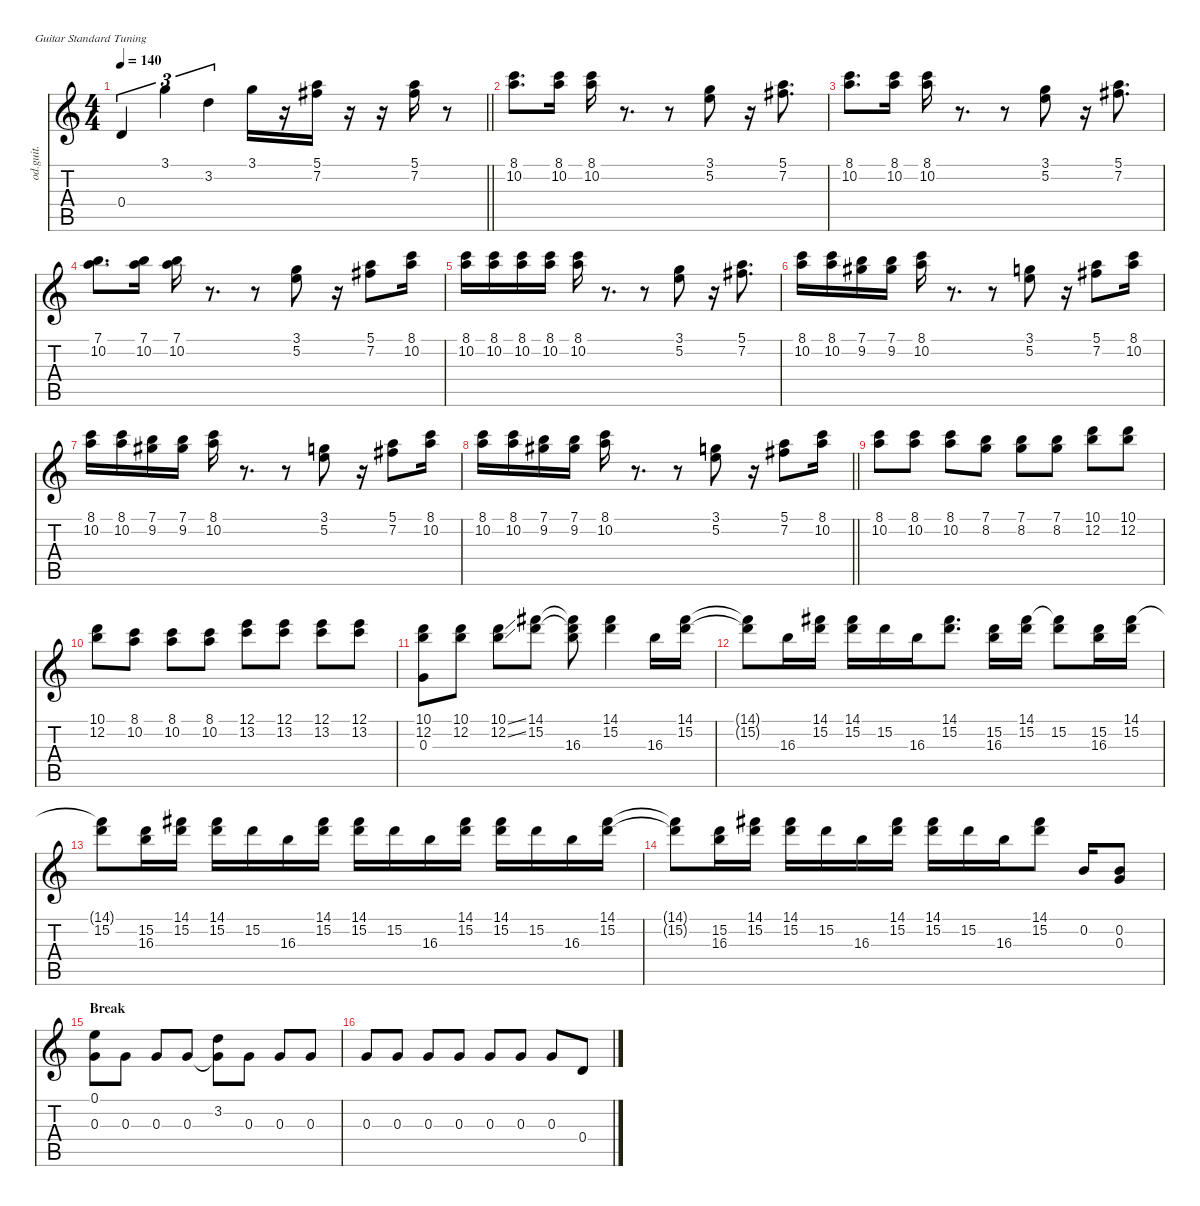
\defaultSystemsLayout 4
\hideDynamics
\bracketExtendMode nobrackets
\otherSystemsTrackNameOrientation horizontal
\track ("Guitar IV (12-string)" "od.guit.") {defaultSystemsLayout 4 instrument overdrivenguitar}
\staff {score tabs}
\tuning (E4 B3 G3 D3 A2 E2)
\ts (4 4)
\tempo 140
\clef g2
\barLineRight lightlight
\ks c
0.4.4{tu (3 2) dy f beam Up} 3.1.4{tu (3 2) beam Down} 3.2.4{tu (3 2) beam Down} 3.1.16{beam Down} r.16{beam Down} (5.1 7.2{acc #}).16{beam Down} r.16{beam Down} r.16{beam Down} (5.1 7.2{acc #}).16{beam Down} r.8{beam Down} |
(8.1 10.2).8{d beam Down} (8.1 10.2).16{beam Down} (8.1 10.2).16{beam Down} r.8{d beam Down} r.8{beam Down} (3.1 5.2).8{beam Down} r.16{beam Down} (5.1 7.2{acc #}).8{d beam Down} |
(8.1 10.2).8{d beam Down} (8.1 10.2).16{beam Down} (8.1 10.2).16{beam Down} r.8{d beam Down} r.8{beam Down} (3.1 5.2).8{beam Down} r.16{beam Down} (5.1 7.2{acc #}).8{d beam Down} |
(7.1 10.2).8{d beam Down} (7.1 10.2).16{beam Down} (7.1 10.2).16{beam Down} r.8{d beam Down} r.8{beam Down} (3.1 5.2).8{beam Down} r.16{beam Down} (5.1 7.2{acc #}).8{beam Down} (8.1 10.2).16{beam Down} |
(8.1 10.2).16{beam Down} (8.1 10.2).16{beam Down} (8.1 10.2).16{beam Down} (8.1 10.2).16{beam Down} (8.1 10.2).16{beam Down} r.8{d beam Down} r.8{beam Down} (3.1 5.2).8{beam Down} r.16{beam Down} (5.1 7.2{acc #}).8{d beam Down} |
(8.1 10.2).16{beam Down} (8.1 10.2).16{beam Down} (7.1 9.2{acc #}).16{beam Down} (7.1 9.2{acc #}).16{beam Down} (8.1 10.2).16{beam Down} r.8{d beam Down} r.8{beam Down} (3.1 5.2).8{beam Down} r.16{beam Down} (5.1 7.2{acc #}).8{beam Down} (8.1 10.2).16{beam Down} |
(8.1 10.2).16{beam Down} (8.1 10.2).16{beam Down} (7.1 9.2{acc #}).16{beam Down} (7.1 9.2{acc #}).16{beam Down} (8.1 10.2).16{beam Down} r.8{d beam Down} r.8{beam Down} (3.1 5.2).8{beam Down} r.16{beam Down} (5.1 7.2{acc #}).8{beam Down} (8.1 10.2).16{beam Down} |
\barLineRight lightlight
(8.1 10.2).16{beam Down} (8.1 10.2).16{beam Down} (7.1 9.2{acc #}).16{beam Down} (7.1 9.2{acc #}).16{beam Down} (8.1 10.2).16{beam Down} r.8{d beam Down} r.8{beam Down} (3.1 5.2).8{beam Down} r.16{beam Down} (5.1 7.2{acc #}).8{beam Down} (8.1 10.2).16{beam Down} |
(8.1 10.2).8{beam Down} (8.1 10.2).8{beam Down} (8.1 10.2).8{beam Down} (7.1 8.2).8{beam Down} (7.1 8.2).8{beam Down} (7.1 8.2).8{beam Down} (10.1 12.2).8{beam Down} (10.1 12.2).8{beam Down} |
(10.1 12.2).8{beam Down} (8.1 10.2).8{beam Down} (8.1 10.2).8{beam Down} (8.1 10.2).8{beam Down} (12.1 13.2).8{beam Down} (12.1 13.2).8{beam Down} (12.1 13.2).8{beam Down} (12.1 13.2).8{beam Down} |
(10.1 12.2 0.3).8{beam Down} (10.1 12.2).8{beam Down} (10.1{ss} 12.2{ss}).8{beam Down} (14.1{acc #} 15.2).8{beam Down} (14.1{t acc #} 15.2{t} 16.3).8{beam Down} (14.1{acc #} 15.2).4{beam Down} 16.3.16{beam Down} (14.1{acc #} 15.2).16{beam Down} |
(14.1{t acc #} 15.2{t}).8{beam Down} 16.3.16{beam Down} (14.1{acc #} 15.2).16{beam Down} (14.1{acc #} 15.2).16{beam Down} 15.2.16{beam Down} 16.3.16{beam Down} (14.1{acc #} 15.2).8{d beam Down} (15.2 16.3).16{beam Down} (14.1{acc #} 15.2).16{beam Down} (14.1{t acc #} 15.2).8{beam Down} (15.2 16.3).16{beam Down} (14.1{acc #} 15.2).16{beam Down} |
(14.1{t acc #} 15.2).8{beam Down} (15.2 16.3).16{beam Down} (14.1{acc #} 15.2).16{beam Down} (14.1{acc #} 15.2).16{beam Down} 15.2.16{beam Down} 16.3.16{beam Down} (14.1{acc #} 15.2).16{beam Down} (14.1{acc #} 15.2).16{beam Down} 15.2.16{beam Down} 16.3.16{beam Down} (14.1{acc #} 15.2).16{beam Down} (14.1{acc #} 15.2).16{beam Down} 15.2.16{beam Down} 16.3.16{beam Down} (14.1{acc #} 15.2).16{beam Down} |
(14.1{t acc #} 15.2{t}).8{beam Down} (15.2 16.3).16{beam Down} (14.1{acc #} 15.2).16{beam Down} (14.1{acc #} 15.2).16{beam Down} 15.2.16{beam Down} 16.3.16{beam Down} (14.1{acc #} 15.2).16{beam Down} (14.1{acc #} 15.2).16{beam Down} 15.2.16{beam Down} 16.3.16{beam Down} (14.1{acc #} 15.2).8{beam Down} 0.2.16{beam Up} (0.2 0.3).8{beam Up} |
\section ("" "Break")
(0.1 0.3).8{beam Down} 0.3.8{beam Down} 0.3.8{beam Up} 0.3.8{beam Up} (3.2 0.3{t}).8{beam Down} 0.3.8{beam Down} 0.3.8{beam Up} 0.3.8{beam Up} |
0.3.8{beam Up} 0.3.8{beam Up} 0.3.8{beam Up} 0.3.8{beam Up} 0.3.8{beam Up} 0.3.8{beam Up} 0.3.8{beam Up} 0.4.8{beam Up}
